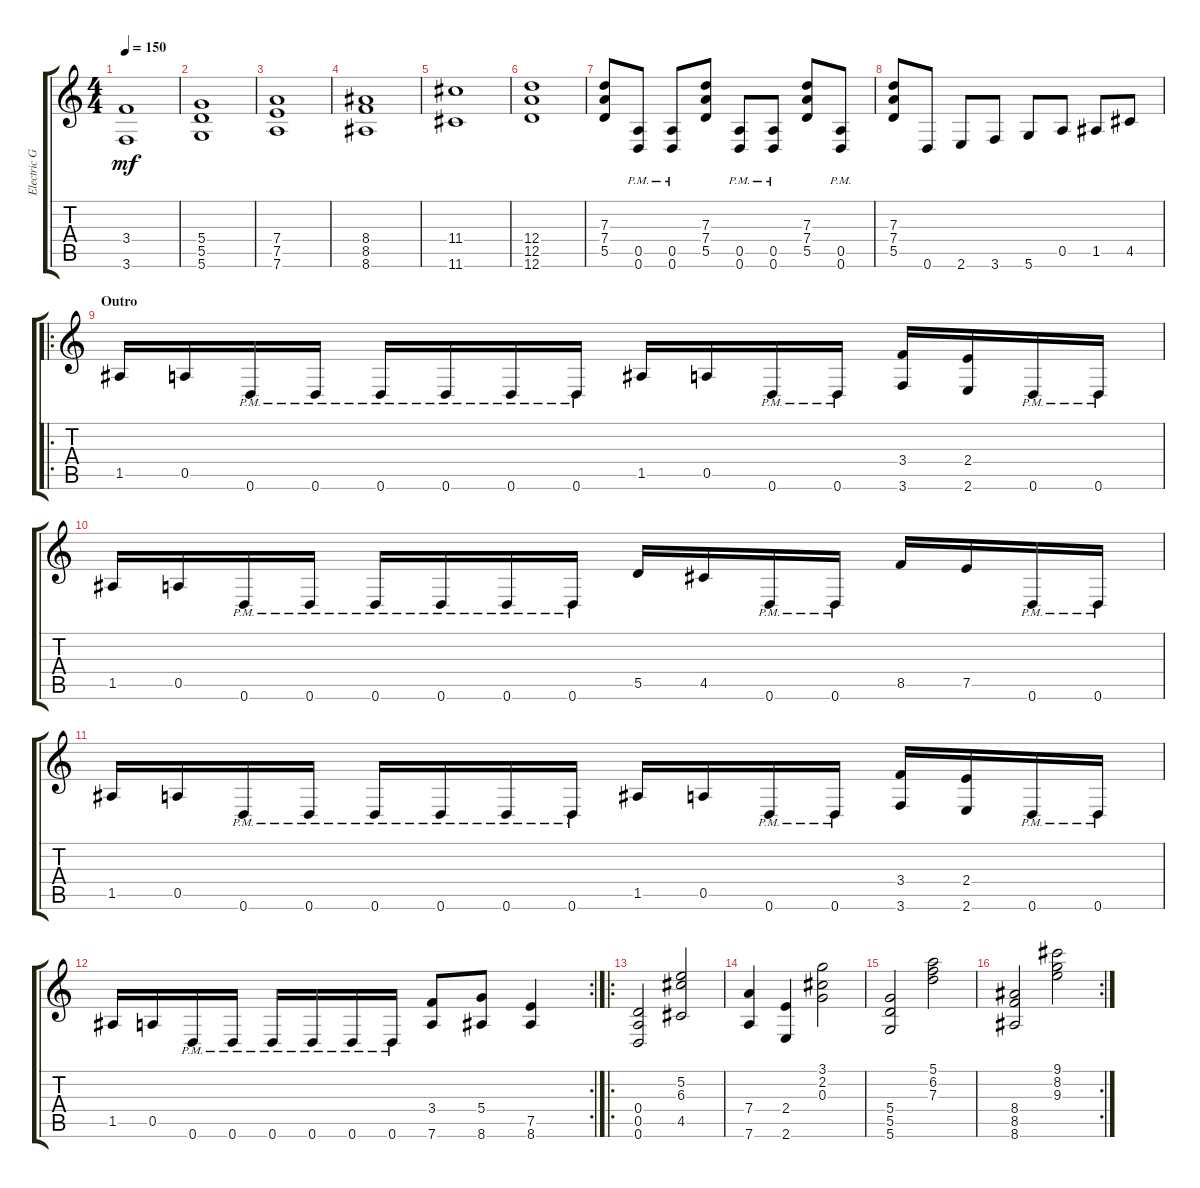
\track ("Electric Guitar 2" "Electric G") {instrument distortionguitar}
\staff {score tabs}
\tuning (E4 B3 G3 D3 A2 D2) {hide}
\ts (4 4)
\tempo 150
\clef g2
\ks c
(3.4 3.6).1{dy mf} |
(5.4 5.5 5.6).1 |
(7.4 7.5 7.6).1 |
(8.4 8.5 8.6).1 |
(11.4 11.6).1 |
(12.4 12.5 12.6).1 |
(7.3 7.4 5.5).8 (0.5{pm} 0.6{pm}).8 (0.5{pm} 0.6{pm}).8 (7.3 7.4 5.5).8 (0.5{pm} 0.6{pm}).8 (0.5{pm} 0.6{pm}).8 (7.3 7.4 5.5).8 (0.5{pm} 0.6{pm}).8 |
(7.3 7.4 5.5).8 0.6.8 2.6.8 3.6.8 5.6.8 0.5.8 1.5.8 4.5.8 |
\ro
\section ("" "Outro")
1.5.16 0.5.16 0.6{pm}.16 0.6{pm}.16 0.6{pm}.16 0.6{pm}.16 0.6{pm}.16 0.6{pm}.16 1.5.16 0.5.16 0.6{pm}.16 0.6{pm}.16 (3.4 3.6).16 (2.4 2.6).16 0.6{pm}.16 0.6{pm}.16 |
1.5.16 0.5.16 0.6{pm}.16 0.6{pm}.16 0.6{pm}.16 0.6{pm}.16 0.6{pm}.16 0.6{pm}.16 5.5.16 4.5.16 0.6{pm}.16 0.6{pm}.16 8.5.16 7.5.16 0.6{pm}.16 0.6{pm}.16 |
1.5.16 0.5.16 0.6{pm}.16 0.6{pm}.16 0.6{pm}.16 0.6{pm}.16 0.6{pm}.16 0.6{pm}.16 1.5.16 0.5.16 0.6{pm}.16 0.6{pm}.16 (3.4 3.6).16 (2.4 2.6).16 0.6{pm}.16 0.6{pm}.16 |
\rc 2
1.5.16 0.5.16 0.6{pm}.16 0.6{pm}.16 0.6{pm}.16 0.6{pm}.16 0.6{pm}.16 0.6{pm}.16 (3.4 7.6).8 (5.4 8.6).8 (7.5 8.6).4 |
\ro
(0.4 0.5 0.6).2 (5.2 6.3 4.5).2 |
(7.4 7.6).4 (2.4 2.6).4 (3.1 2.2 0.3).2 |
(5.4 5.5 5.6).2 (5.1 6.2 7.3).2 |
\rc 2
(8.4 8.5 8.6).2 (9.1 8.2 9.3).2
